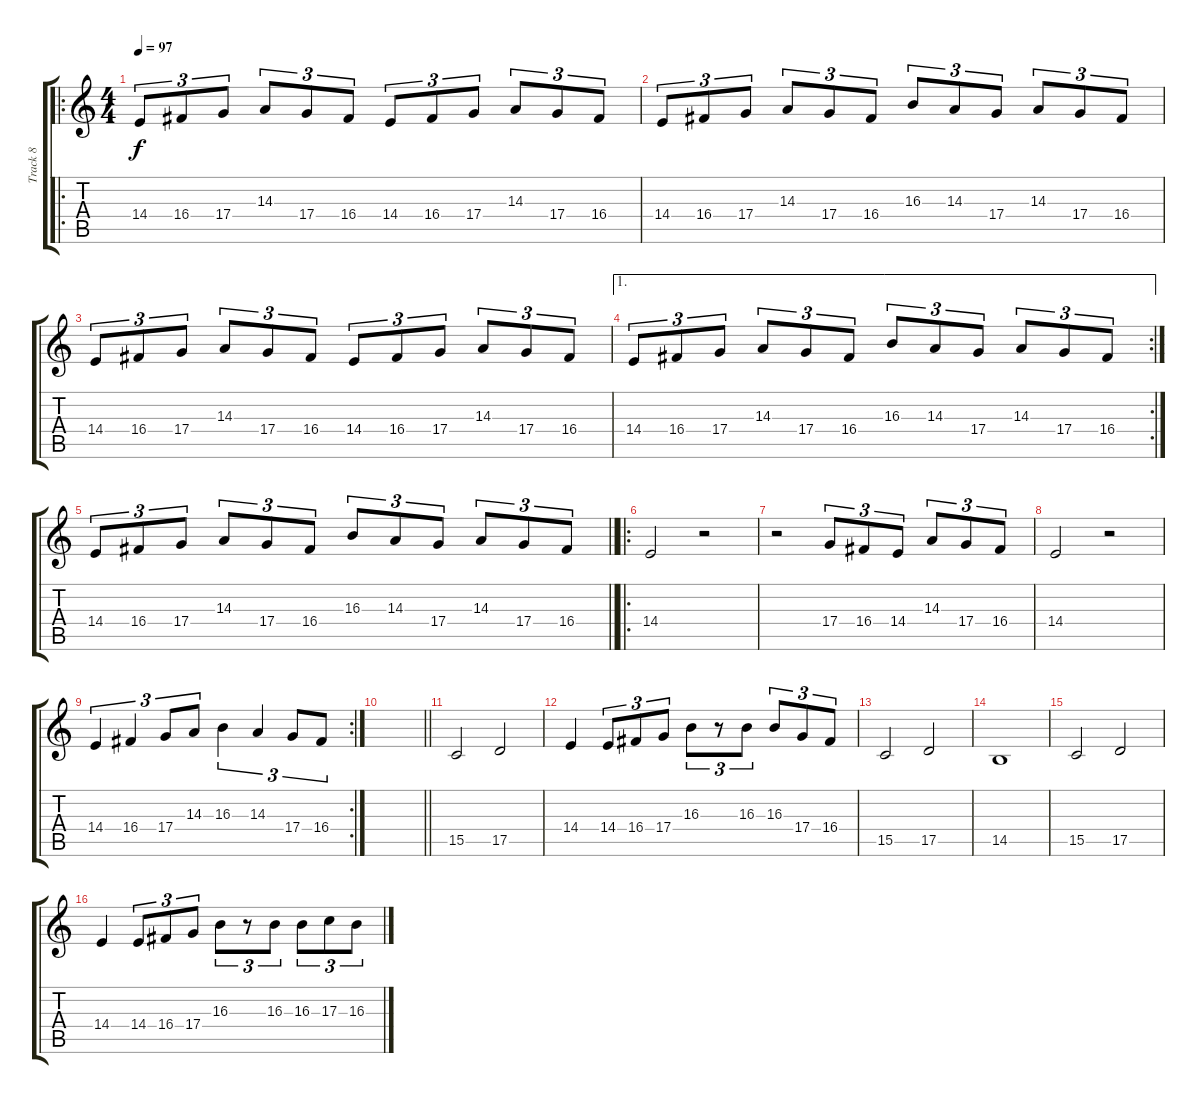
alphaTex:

\track ("Track 8" "Track 8") {instrument violin}
\staff {score tabs}
\tuning (E4 B3 G3 D3 A2 E2) {hide}
\ro
\ts (4 4)
\tempo 97
\clef g2
\ks c
14.4.8{tu (3 2) dy f volume 6} 16.4.8{tu (3 2)} 17.4.8{tu (3 2)} 14.3.8{tu (3 2)} 17.4.8{tu (3 2)} 16.4.8{tu (3 2)} 14.4.8{tu (3 2)} 16.4.8{tu (3 2)} 17.4.8{tu (3 2)} 14.3.8{tu (3 2)} 17.4.8{tu (3 2)} 16.4.8{tu (3 2)} |
14.4.8{tu (3 2)} 16.4.8{tu (3 2)} 17.4.8{tu (3 2)} 14.3.8{tu (3 2)} 17.4.8{tu (3 2)} 16.4.8{tu (3 2)} 16.3.8{tu (3 2)} 14.3.8{tu (3 2)} 17.4.8{tu (3 2)} 14.3.8{tu (3 2)} 17.4.8{tu (3 2)} 16.4.8{tu (3 2)} |
14.4.8{tu (3 2)} 16.4.8{tu (3 2)} 17.4.8{tu (3 2)} 14.3.8{tu (3 2)} 17.4.8{tu (3 2)} 16.4.8{tu (3 2)} 14.4.8{tu (3 2)} 16.4.8{tu (3 2)} 17.4.8{tu (3 2)} 14.3.8{tu (3 2)} 17.4.8{tu (3 2)} 16.4.8{tu (3 2)} |
\ae 1
\rc 2
14.4.8{tu (3 2)} 16.4.8{tu (3 2)} 17.4.8{tu (3 2)} 14.3.8{tu (3 2)} 17.4.8{tu (3 2)} 16.4.8{tu (3 2)} 16.3.8{tu (3 2)} 14.3.8{tu (3 2)} 17.4.8{tu (3 2)} 14.3.8{tu (3 2)} 17.4.8{tu (3 2)} 16.4.8{tu (3 2)} |
\barLineRight lightlight
14.4.8{tu (3 2) volume 8} 16.4.8{tu (3 2)} 17.4.8{tu (3 2)} 14.3.8{tu (3 2)} 17.4.8{tu (3 2)} 16.4.8{tu (3 2)} 16.3.8{tu (3 2)} 14.3.8{tu (3 2)} 17.4.8{tu (3 2)} 14.3.8{tu (3 2)} 17.4.8{tu (3 2)} 16.4.8{tu (3 2)} |
\ro
14.4.2{volume 10} r.2 |
r.2 17.4.8{tu (3 2)} 16.4.8{tu (3 2)} 14.4.8{tu (3 2)} 14.3.8{tu (3 2)} 17.4.8{tu (3 2)} 16.4.8{tu (3 2)} |
14.4.2 r.2 |
\rc 2
14.4.4{tu (3 2)} 16.4.4{tu (3 2)} 17.4.8{tu (3 2)} 14.3.8{tu (3 2)} 16.3.4{tu (3 2)} 14.3.4{tu (3 2)} 17.4.8{tu (3 2)} 16.4.8{tu (3 2)} |
\barLineRight lightlight
|
15.5.2{volume 13} 17.5.2 |
14.4.4 14.4.8{tu (3 2)} 16.4.8{tu (3 2)} 17.4.8{tu (3 2)} 16.3.8{tu (3 2)} r.8{tu (3 2)} 16.3.8{tu (3 2)} 16.3.8{tu (3 2)} 17.4.8{tu (3 2)} 16.4.8{tu (3 2)} |
15.5.2 17.5.2 |
14.5.1 |
15.5.2 17.5.2 |
14.4.4 14.4.8{tu (3 2)} 16.4.8{tu (3 2)} 17.4.8{tu (3 2)} 16.3.8{tu (3 2)} r.8{tu (3 2)} 16.3.8{tu (3 2)} 16.3.8{tu (3 2)} 17.3.8{tu (3 2)} 16.3.8{tu (3 2)}
